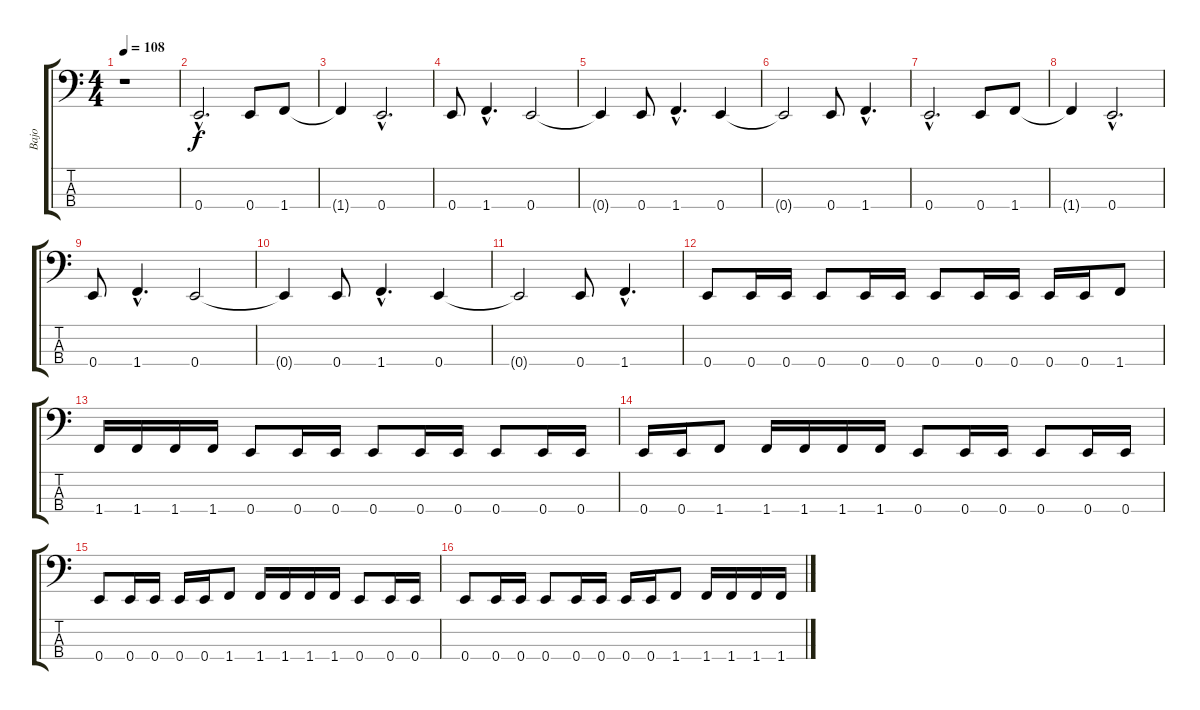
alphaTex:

\track ("Bajo" "Bajo") {instrument electricbasspick}
\staff {score tabs}
\tuning (G2 D2 A1 E1) {hide}
\ts (4 4)
\tempo 108
\clef f4
\ks c
r.1{dy f instrument electricbasspick} |
0.4{hac}.2{d} 0.4.8 1.4.8 |
1.4{t}.4 0.4{hac}.2{d} |
0.4.8 1.4{hac}.4{d} 0.4.2 |
0.4{t}.4 0.4.8 1.4{hac}.4{d} 0.4.4 |
0.4{t}.2 0.4.8 1.4{hac}.4{d} |
0.4{hac}.2{d} 0.4.8 1.4.8 |
1.4{t}.4 0.4{hac}.2{d} |
0.4.8 1.4{hac}.4{d} 0.4.2 |
0.4{t}.4 0.4.8 1.4{hac}.4{d} 0.4.4 |
0.4{t}.2 0.4.8 1.4{hac}.4{d} |
0.4.8 0.4.16 0.4.16 0.4.8 0.4.16 0.4.16 0.4.8 0.4.16 0.4.16 0.4.16 0.4.16 1.4.8 |
1.4.16 1.4.16 1.4.16 1.4.16 0.4.8 0.4.16 0.4.16 0.4.8 0.4.16 0.4.16 0.4.8 0.4.16 0.4.16 |
0.4.16 0.4.16 1.4.8 1.4.16 1.4.16 1.4.16 1.4.16 0.4.8 0.4.16 0.4.16 0.4.8 0.4.16 0.4.16 |
0.4.8 0.4.16 0.4.16 0.4.16 0.4.16 1.4.8 1.4.16 1.4.16 1.4.16 1.4.16 0.4.8 0.4.16 0.4.16 |
0.4.8 0.4.16 0.4.16 0.4.8 0.4.16 0.4.16 0.4.16 0.4.16 1.4.8 1.4.16 1.4.16 1.4.16 1.4.16
